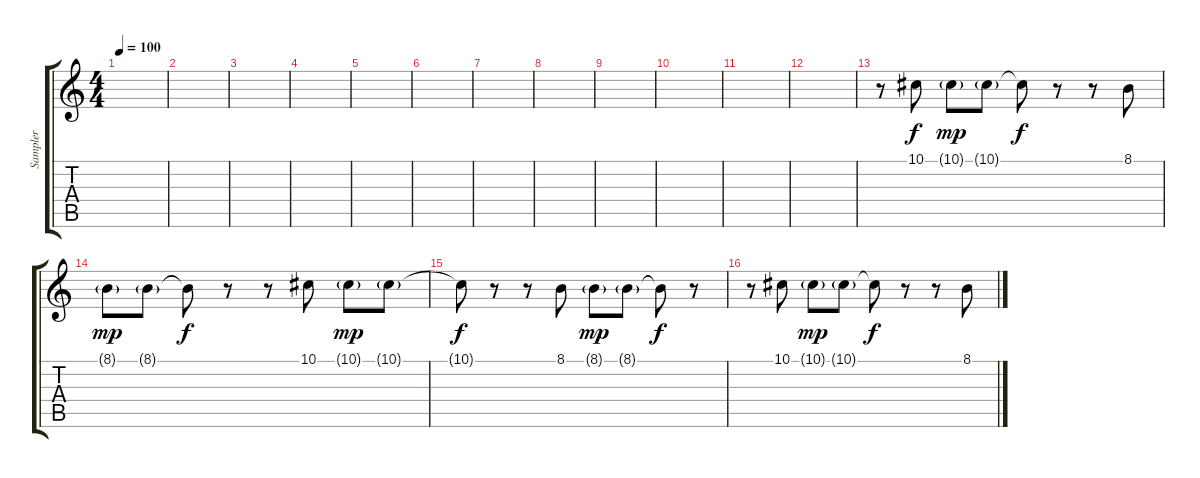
\track ("Sampler" "Sampler") {instrument pad2warm}
\staff {score tabs}
\tuning (Eb4 Bb3 Gb3 Db3 Ab2 Db2) {hide}
\ts (4 4)
\tempo 100
\clef g2
\ks c
|
|
|
|
|
|
|
|
|
|
|
|
r.8 10.1.8{volume 16 instrument fx1rain} 10.1{g}.8{dy mp} 10.1{g}.8 10.1{t}.8{dy f} r.8 r.8 8.1.8 |
8.1{g}.8{dy mp} 8.1{g}.8 8.1{t}.8{dy f} r.8 r.8 10.1.8 10.1{g}.8{dy mp} 10.1{g}.8 |
10.1{t}.8{dy f} r.8 r.8 8.1.8 8.1{g}.8{dy mp} 8.1{g}.8 8.1{t}.8{dy f} r.8 |
r.8 10.1.8{volume 16 instrument fx1rain} 10.1{g}.8{dy mp} 10.1{g}.8 10.1{t}.8{dy f} r.8 r.8 8.1.8
